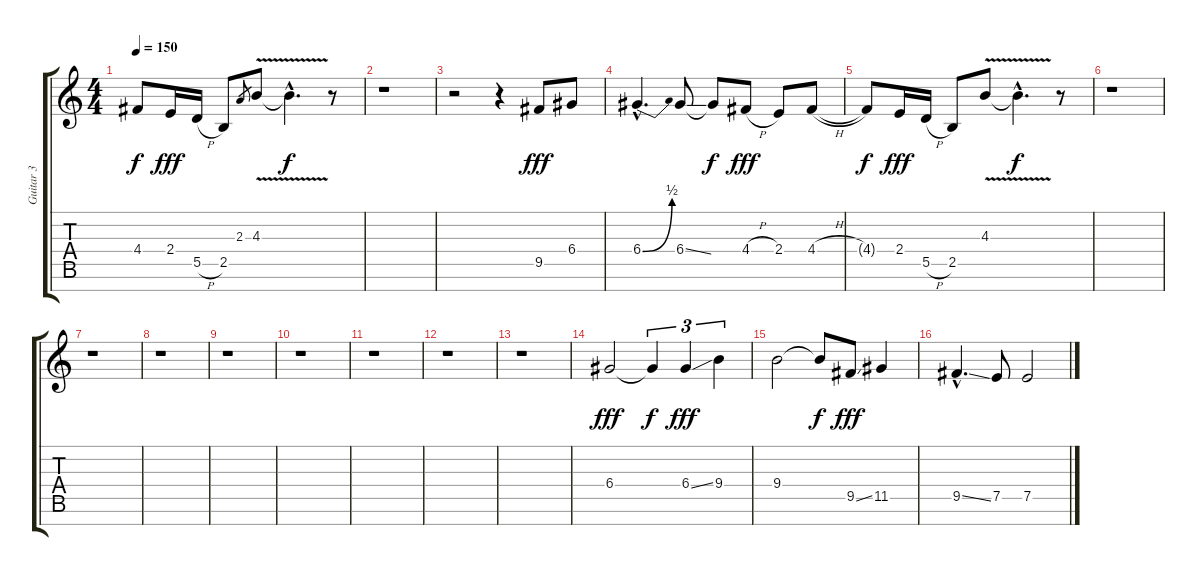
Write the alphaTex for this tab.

\track ("Guitar 3" "Guitar 3") {instrument distortionguitar}
\staff {score tabs}
\tuning (E4 B3 G3 D3 A2 E2 B1) {hide}
\ts (4 4)
\tempo 150
\clef g2
\ks c
4.4{t}.8{dy f} 2.4.16{dy fff} 5.5{h}.16 2.5.8 2.3.8{gr} 4.3{v}.8 4.3{hac t}.4{d dy f} r.8 |
r.1 |
r.2 r.4 9.5.8{dy fff} 6.4.8 |
6.4{be (bend 0 0 60 2) hac}.4{d} 6.4{ss}.8 6.4{t}.8{dy f} 4.4{h}.8{dy fff} 2.4.8 4.4{h}.8 |
4.4{t}.8{dy f} 2.4.16{dy fff} 5.5{h}.16 2.5.8 4.3{v}.8 4.3{hac t}.4{d dy f} r.8 |
r.1 |
r.1 |
r.1 |
r.1 |
r.1 |
r.1 |
r.1 |
r.1 |
6.4.2{dy fff} 6.4{t}.4{tu (3 2) dy f} 6.4{ss}.4{tu (3 2) dy fff} 9.4.4{tu (3 2)} |
9.4.2 9.4{t}.8{dy f} 9.5{ss}.8{dy fff} 11.5.4 |
9.5{ss hac}.4{d} 7.5.8 7.5.2
